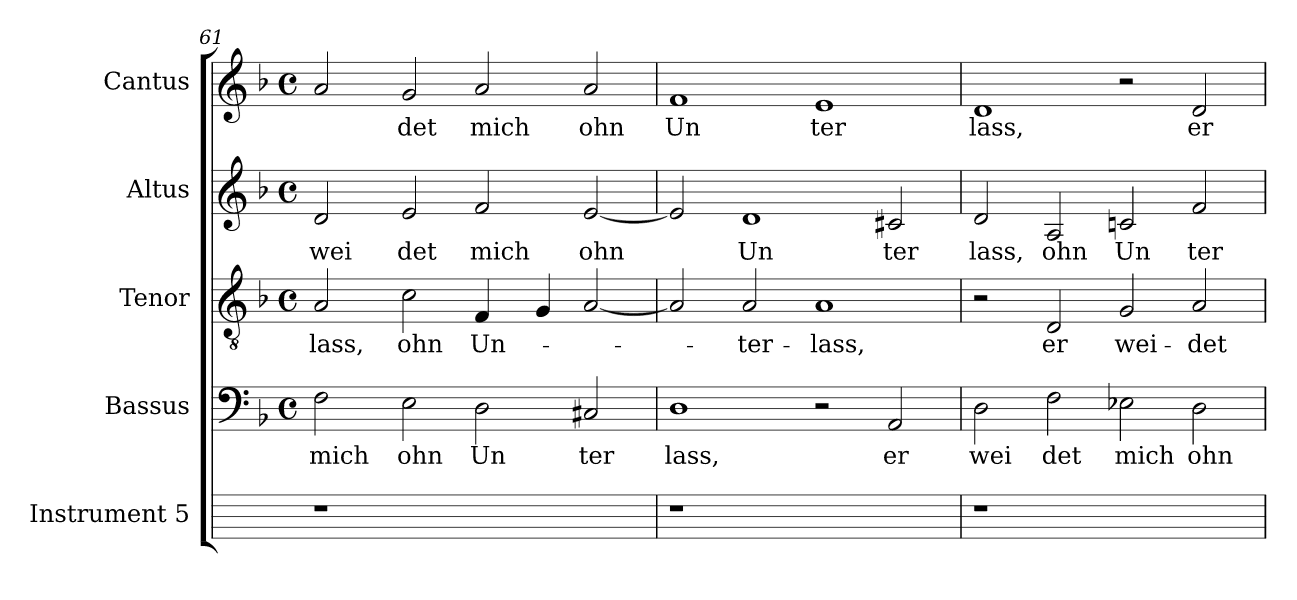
**kern	**kern	**text	**kern	**text	**kern	**text	**kern	**text
*part5	*part4	*part4	*part3	*part3	*part2	*part2	*part1	*part1
*staff5	*staff4	*staff4	*staff3	*staff3	*staff2	*staff2	*staff1	*staff1
*I"Instrument 5	*I"Bassus	*	*I"Tenor	*	*I"Altus	*	*I"Cantus	*
!!LO:LB:g=z
*	*clefF4	*	*clefGv2	*	*clefG2	*	*clefG2	*
*	*k[b-]	*	*k[b-]	*	*k[b-]	*	*k[b-]	*
*	*F:	*	*F:	*	*F:	*	*F:	*
*	*M4/4	*	*M4/4	*	*M4/4	*	*M4/4	*
*	*met(c)	*	*met(c)	*	*met(c)	*	*met(c)	*
=61	=61	=61	=61	=61	=61	=61	=61	=61
!	!	!LO:LY:b:cj	!	!LO:LY:b:cj	!	!LO:LY:b:cj	!	!
*	*	*	*	*	*	*	*^	*
1r	2F\	mich	2A/	lass,	2d/	wei	2a/	16ryy	.
.	.	.	.	.	.	.	.	1ryy	.
!	!	!LO:LY:b:cj	!	!LO:LY:b:cj	!	!LO:LY:b:cj	!	!	!LO:LY:b:cj
.	2E\	ohn	2c\	ohn	2e/	det	2g/	.	det
!	!	!LO:LY:b:cj	!	!LO:LY:b	!	!LO:LY:b:cj	!	!	!LO:LY:b:cj
1ryy	2D\	Un	4F/	Un-	2f/	mich	2a/	.	mich
.	.	.	.	.	.	.	.	2...ryy	.
.	.	.	4G/	.	.	.	.	.	.
!	!	!LO:LY:b:cj	!	!	!	!LO:LY:b	!	!	!LO:LY:b:cj
.	2C#X/	ter	[<2A/	.	[<2e/	ohn	2a/	.	ohn
=62	=62	=62	=62	=62	=62	=62	=62	=62	=62
!	!	!LO:LY:b:cj	!	!	!	!	!	!	!LO:LY:b:cj
*	*	*	*	*	*	*	*v	*v	*
1r	1D	lass,	2A/]	.	2e/]	.	1f	Un
!	!	!	!	!LO:LY:b:cj	!	!LO:LY:b:cj	!	!
.	.	.	2A/	-ter-	1d	Un	.	.
!	!	!	!	!LO:LY:b:cj	!	!	!	!LO:LY:b:cj
1ryy	2r	.	1A	-lass,	.	.	1e	ter
!	!	!LO:LY:b:cj	!	!	!	!LO:LY:b:cj	!	!
.	2AA/	er	.	.	2c#X/	ter	.	.
=63	=63	=63	=63	=63	=63	=63	=63	=63
!	!	!LO:LY:b:cj	!	!	!	!LO:LY:b:cj	!	!LO:LY:b:cj
1r	2D\	wei	2r	.	2d/	lass,	1d	lass,
!	!	!LO:LY:b:cj	!	!LO:LY:b:cj	!	!LO:LY:b:cj	!	!
.	2F\	det	2D/	er	2A/	ohn	.	.
!	!	!LO:LY:b:cj	!	!LO:LY:b:cj	!	!LO:LY:b:cj	!	!
1ryy	2E-X\	mich	2G/	wei-	2cn/	Un	2r	.
!	!	!LO:LY:b:cj	!	!LO:LY:b:cj	!	!LO:LY:b:cj	!	!LO:LY:b:cj
.	2D\	ohn	2A/	-det	2f/	ter	2d/	er
=	=	=	=	=	=	=	=	=
*-	*-	*-	*-	*-	*-	*-	*-	*-
